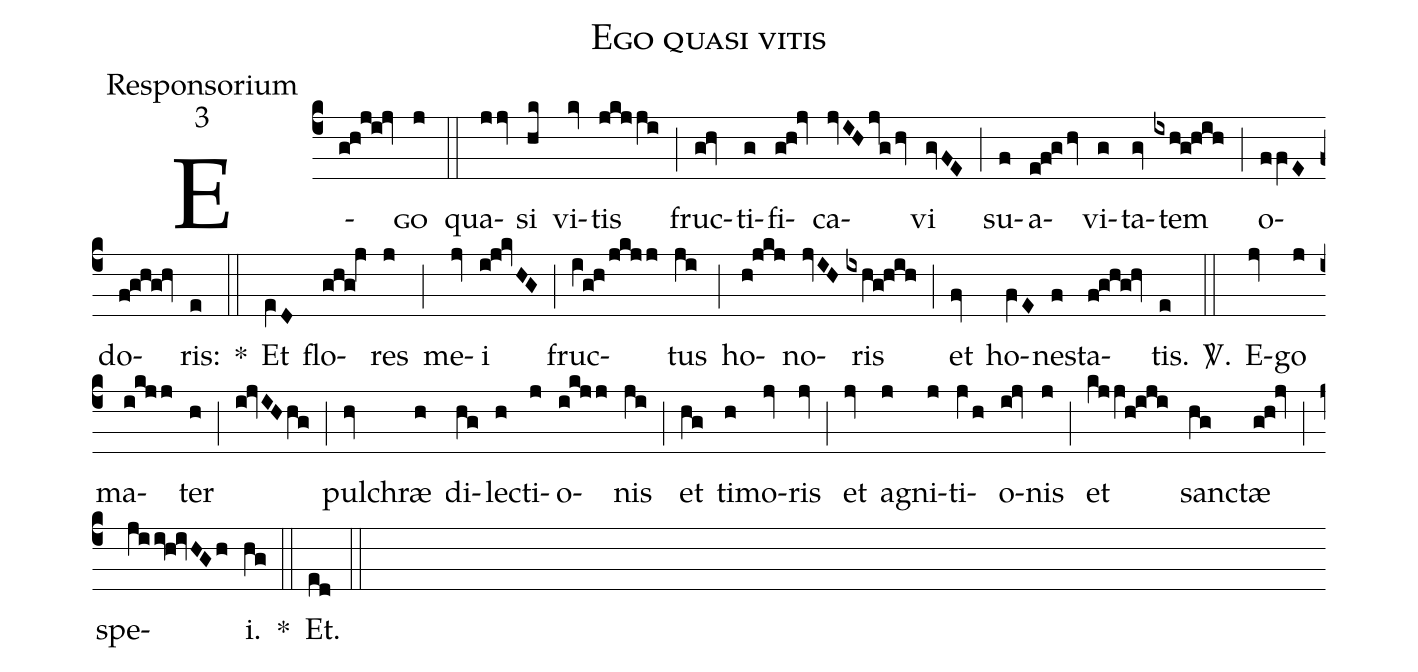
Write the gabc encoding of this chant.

name:Ego quasi vitis;
office-part:Responsorium;
mode:3;
%%
(c4) E(g!h!j!i!jv)<sc>go</sc>(j) (::) qua(jjv)si(hk) vi(kv)tis(jkj/ji) (;) fruc(g!hv)ti(g)fi(g!h!jv)ca(jvIHjv!ghv)vi(gvFE) (;) su(f)a-(e!f!g/hv)vi(g)ta(gv)tem(ixh!g!h!i!h) (;) o-(ffVE)do(f!g!h!g!hv)ris:(e) *(::) Et(eVD) flo(ghg!jV)res(j) (;) me(jv)i(i!j!kvHG) (;) fruc(iV!g!h/jkj/j)tus(ji) (;) ho(h!jkj)no(jvIH)ris(ixhV!g!h!i!h) (;) et(fv) ho(fVE)ne(f)sta(f!g!h!g!hv)tis.(e) <sp>V/</sp>.(::) E-(jv)go(j) ma(i!k!jj)ter(h;i!jvIHhg) (;) pul(hv)chræ(h) di(hg)lec(h)ti(j)o-(i!k!j/j)nis(ji) (;) et(hg) ti(h)mo(jv)ris(jv) (;) et(jv) ag(j)ni(j)ti(jVh)o-(i!jv)nis(j) (;) et(kV!j/jV!h!i!j!i) san(hg)ctæ(g!h!jv) (;) spe(jV!i/iv!h!ivHGh)i.(hg) *(::) Et.(ed) (::)
